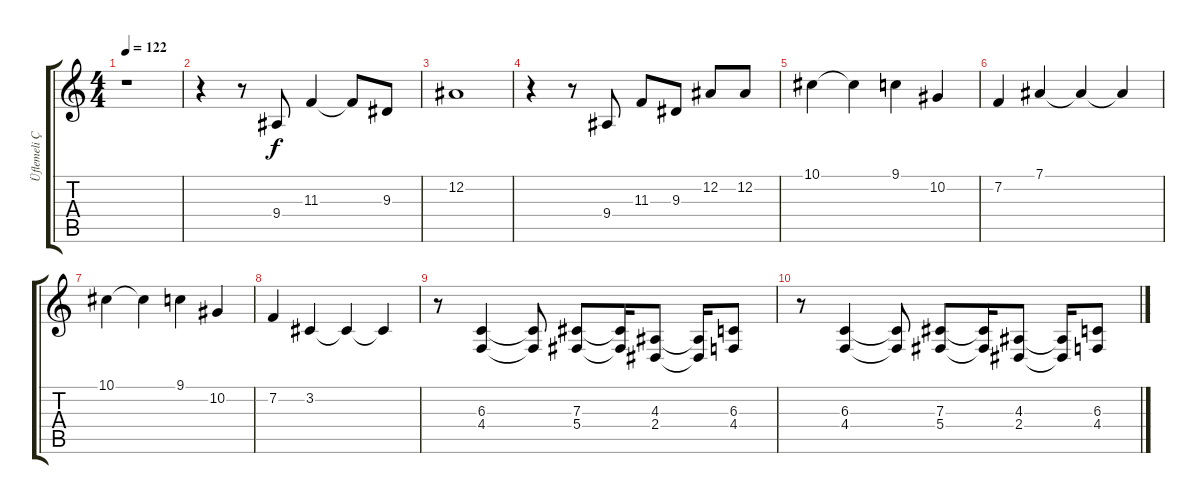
\track ("Üflemeli Çalgılar-2" "Üflemeli Ç") {instrument trumpet}
\staff {score tabs}
\tuning (Eb4 Bb3 Gb3 Db3 Ab2 Eb2) {hide}
\ts (4 4)
\tempo 122
\clef g2
\ks c
r.1{dy f instrument trumpet} |
r.4 r.8 9.4.8 11.3.4 11.3{t}.8 9.3.8 |
12.2.1 |
r.4 r.8 9.4.8 11.3.8 9.3.8 12.2.8 12.2.8 |
10.1.4 10.1{t}.4 9.1.4 10.2.4 |
7.2.4 7.1.4 7.1{t}.4 7.1{t}.4 |
10.1.4 10.1{t}.4 9.1.4 10.2.4 |
7.2.4 3.2.4 3.2{t}.4 3.2{t}.4 |
r.8 (6.3 4.4).4 (6.3{t} 4.4{t}).8 (7.3 5.4).8 (7.3{t} 5.4{t}).16 (4.3 2.4).8 (4.3{t} 2.4{t}).16 (6.3 4.4).8 |
r.8 (6.3 4.4).4 (6.3{t} 4.4{t}).8 (7.3 5.4).8 (7.3{t} 5.4{t}).16 (4.3 2.4).8 (4.3{t} 2.4{t}).16 (6.3 4.4).8
